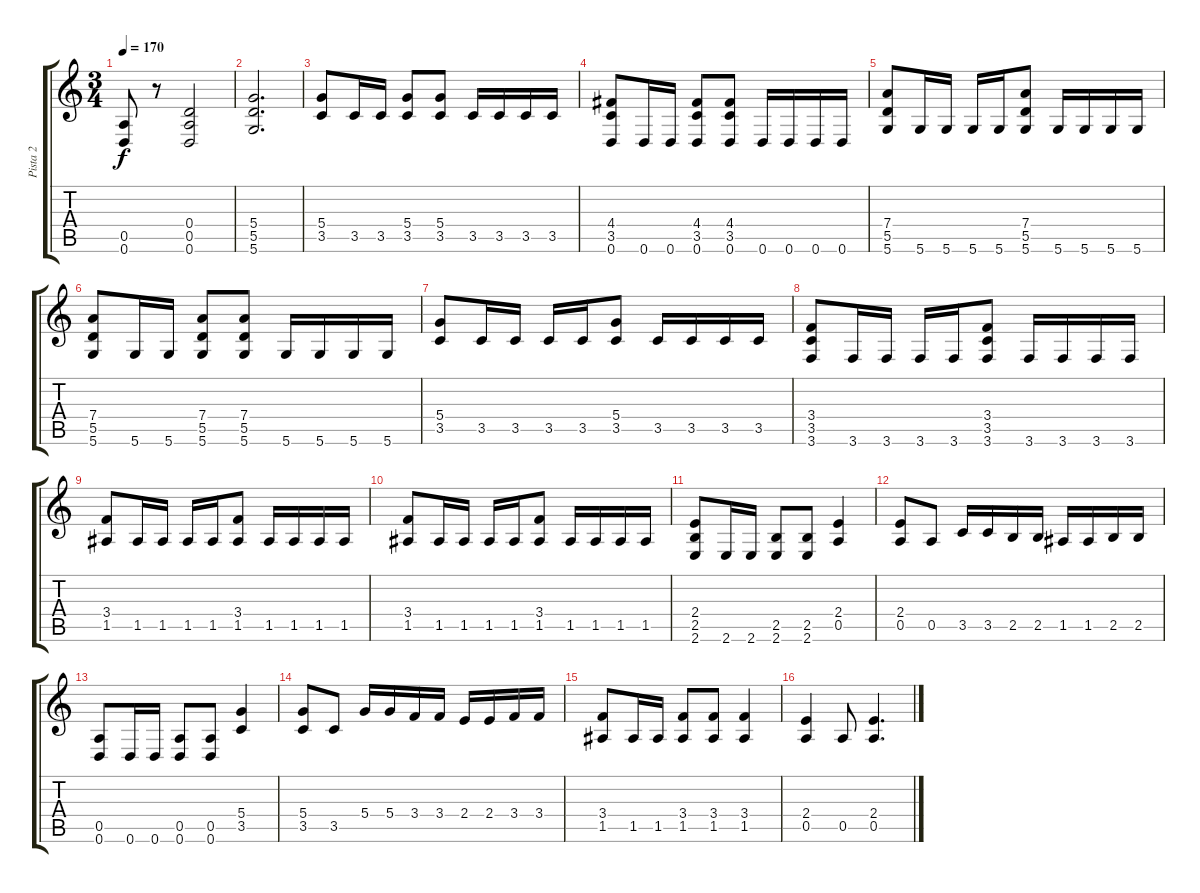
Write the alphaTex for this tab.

\track ("Pista 2" "Pista 2") {instrument distortionguitar}
\staff {score tabs}
\tuning (E4 B3 G3 D3 A2 D2) {hide}
\ts (3 4)
\tempo 170
\clef g2
\ks c
(0.5 0.6).8{dy f} r.8 (0.4 0.5 0.6).2 |
(5.4 5.5 5.6).2{d} |
(5.4 3.5).8 3.5.16 3.5.16 (5.4 3.5).8 (5.4 3.5).8 3.5.16 3.5.16 3.5.16 3.5.16 |
(4.4 3.5 0.6).8 0.6.16 0.6.16 (4.4 3.5 0.6).8 (4.4 3.5 0.6).8 0.6.16 0.6.16 0.6.16 0.6.16 |
(7.4 5.5 5.6).8 5.6.16 5.6.16 5.6.16 5.6.16 (7.4 5.5 5.6).8 5.6.16 5.6.16 5.6.16 5.6.16 |
(7.4 5.5 5.6).8 5.6.16 5.6.16 (7.4 5.5 5.6).8 (7.4 5.5 5.6).8 5.6.16 5.6.16 5.6.16 5.6.16 |
(5.4 3.5).8 3.5.16 3.5.16 3.5.16 3.5.16 (5.4 3.5).8 3.5.16 3.5.16 3.5.16 3.5.16 |
(3.4 3.5 3.6).8 3.6.16 3.6.16 3.6.16 3.6.16 (3.4 3.5 3.6).8 3.6.16 3.6.16 3.6.16 3.6.16 |
(3.4 1.5).8 1.5.16 1.5.16 1.5.16 1.5.16 (3.4 1.5).8 1.5.16 1.5.16 1.5.16 1.5.16 |
(3.4 1.5).8 1.5.16 1.5.16 1.5.16 1.5.16 (3.4 1.5).8 1.5.16 1.5.16 1.5.16 1.5.16 |
(2.4 2.5 2.6).8 2.6.16 2.6.16 (2.5 2.6).8 (2.5 2.6).8 (2.4 0.5).4 |
(2.4 0.5).8 0.5.8 3.5.16 3.5.16 2.5.16 2.5.16 1.5.16 1.5.16 2.5.16 2.5.16 |
(0.5 0.6).8 0.6.16 0.6.16 (0.5 0.6).8 (0.5 0.6).8 (5.4 3.5).4 |
(5.4 3.5).8 3.5.8 5.4.16 5.4.16 3.4.16 3.4.16 2.4.16 2.4.16 3.4.16 3.4.16 |
(3.4 1.5).8 1.5.16 1.5.16 (3.4 1.5).8 (3.4 1.5).8 (3.4 1.5).4 |
(2.4 0.5).4 0.5.8 (2.4 0.5).4{d}
